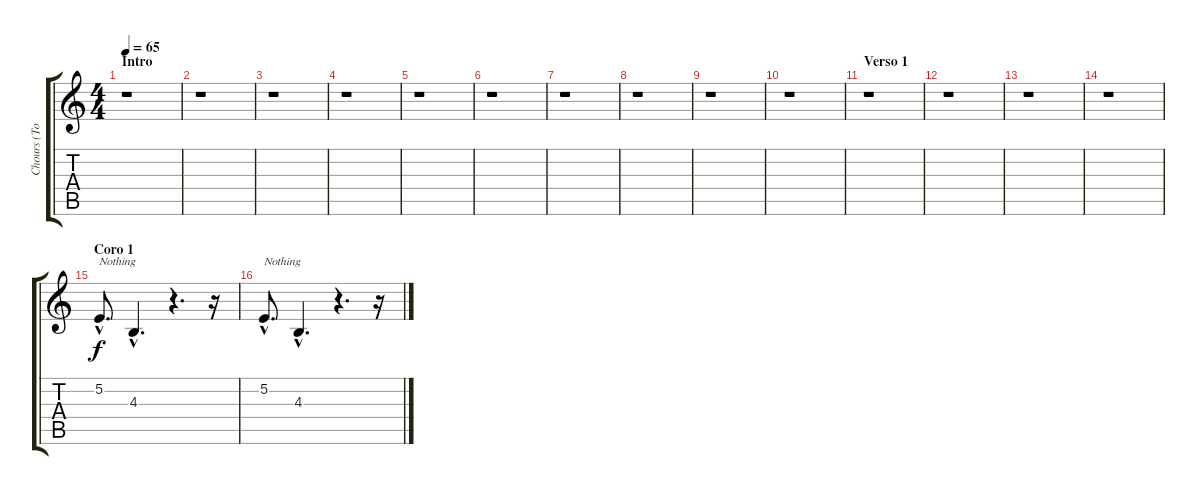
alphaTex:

\track ("" "Chours (To") {instrument voiceoohs}
\staff {score tabs}
\tuning (E4 B3 G3 D3 A2 E2) {hide}
\ts (4 4)
\section ("" "Intro")
\tempo 65
\clef g2
\ks c
r.1{dy f instrument voiceoohs} |
r.1 |
r.1 |
r.1 |
r.1 |
r.1 |
r.1 |
r.1 |
r.1 |
r.1 |
\section ("" "Verso 1")
r.1 |
r.1 |
r.1 |
r.1 |
\section ("" "Coro 1")
5.2{hac}.8{d txt "Nothing"} 4.3{hac}.4{d} r.4{d} r.16 |
5.2{hac}.8{d txt "Nothing"} 4.3{hac}.4{d} r.4{d} r.16
